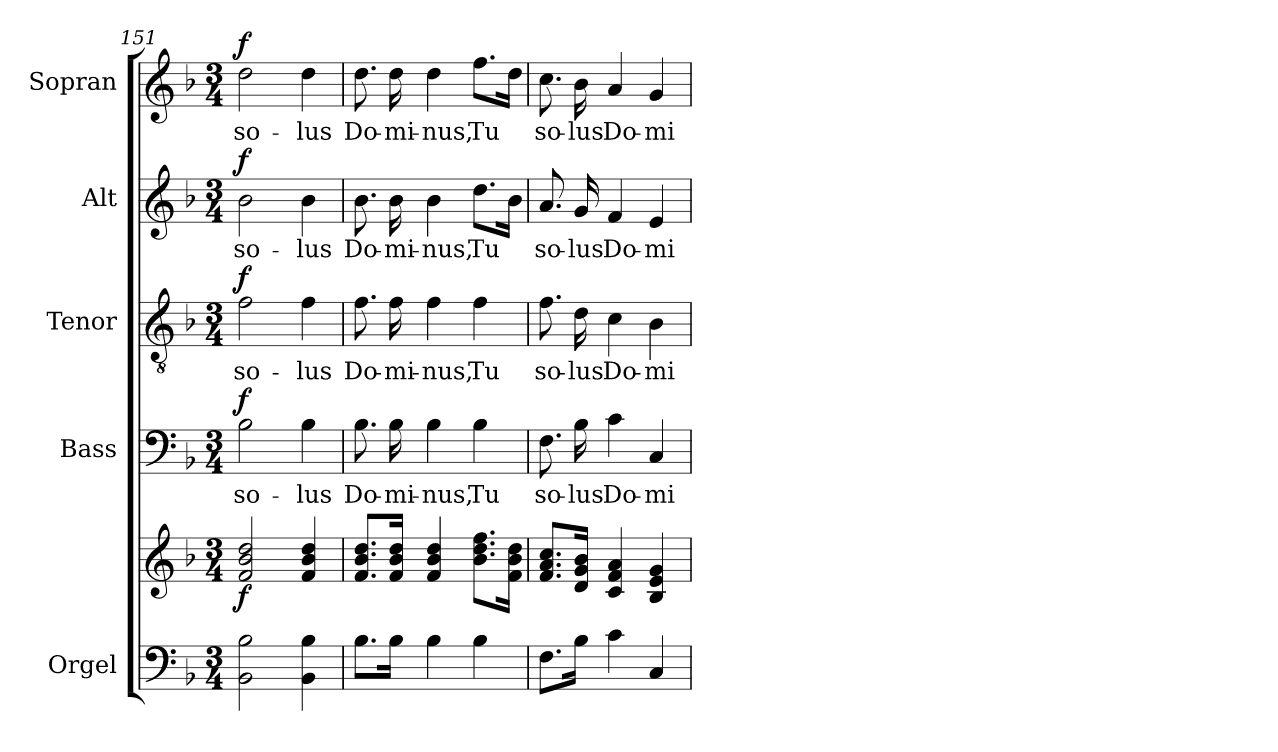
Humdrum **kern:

**kern	**kern	**dynam	**kern	**text	**dynam	**kern	**text	**dynam	**kern	**text	**dynam	**kern	**text	**dynam
*part5	*part5	*part5	*part4	*part4	*part4	*part3	*part3	*part3	*part2	*part2	*part2	*part1	*part1	*part1
*staff6	*staff5	*staff5/6	*staff4	*staff4	*staff4	*staff3	*staff3	*staff3	*staff2	*staff2	*staff2	*staff1	*staff1	*staff1
*I"Orgel	*	*	*I"Bass	*	*	*I"Tenor	*	*	*I"Alt	*	*	*I"Sopran	*	*
*I'Org.	*	*	*I'B.	*	*	*I'T.	*	*	*I'A.	*	*	*I'S.	*	*
!!LO:PB:g=z
*clefF4	*clefG2	*	*clefF4	*	*	*clefGv2	*	*	*clefG2	*	*	*clefG2	*	*
*k[b-]	*k[b-]	*	*k[b-]	*	*	*k[b-]	*	*	*k[b-]	*	*	*k[b-]	*	*
*F:	*F:	*	*F:	*	*	*F:	*	*	*F:	*	*	*F:	*	*
*M3/4	*M3/4	*	*M3/4	*	*	*M3/4	*	*	*M3/4	*	*	*M3/4	*	*
=151	=151	=151	=151	=151	=151	=151	=151	=151	=151	=151	=151	=151	=151	=151
!	!	!LO:DY:b	!	!LO:LY:b	!LO:DY:a	!	!LO:LY:b	!LO:DY:a	!	!LO:LY:b	!LO:DY:a	!	!LO:LY:b	!LO:DY:a
2BB-\ 2B-\	2f/ 2b-/ 2dd/	f	2B-\	so-	f	2f\	so-	f	2b-\	so-	f	2dd\	so-	f
!	!	!	!	!LO:LY:b	!	!	!LO:LY:b	!	!	!LO:LY:b	!	!	!LO:LY:b	!
4BB-\ 4B-\	4f/ 4b-/ 4dd/	.	4B-\	-lus	.	4f\	-lus	.	4b-\	-lus	.	4dd\	-lus	.
=152	=152	=152	=152	=152	=152	=152	=152	=152	=152	=152	=152	=152	=152	=152
!	!	!	!	!LO:LY:b	!	!	!LO:LY:b	!	!	!LO:LY:b	!	!	!LO:LY:b	!
8.B-\L	8.f/ 8.b-/ 8.dd/L	.	8.B-\	Do-	.	8.f\	Do-	.	8.b-\	Do-	.	8.dd\	Do-	.
!	!	!	!	!LO:LY:b	!	!	!LO:LY:b	!	!	!LO:LY:b	!	!	!LO:LY:b	!
16B-\Jk	16f/ 16b-/ 16dd/Jk	.	16B-\	-mi-	.	16f\	-mi-	.	16b-\	-mi-	.	16dd\	-mi-	.
!	!	!	!	!LO:LY:b	!	!	!LO:LY:b	!	!	!LO:LY:b	!	!	!LO:LY:b	!
4B-\	4f/ 4b-/ 4dd/	.	4B-\	-nus,	.	4f\	-nus,	.	4b-\	-nus,	.	4dd\	-nus,	.
!	!	!	!	!LO:LY:b	!	!	!LO:LY:b	!	!	!LO:LY:b	!	!	!LO:LY:b	!
4B-\	8.b-\ 8.dd\ 8.ff\L	.	4B-\	Tu	.	4f\	Tu	.	8.dd\L	Tu	.	8.ff\L	Tu	.
.	16f\ 16b-\ 16dd\Jk	.	.	.	.	.	.	.	16b-\Jk	.	.	16dd\Jk	.	.
=153	=153	=153	=153	=153	=153	=153	=153	=153	=153	=153	=153	=153	=153	=153
!	!	!	!	!LO:LY:b	!	!	!LO:LY:b	!	!	!LO:LY:b	!	!	!LO:LY:b	!
8.F\L	8.f/ 8.a/ 8.cc/L	.	8.F\	so-	.	8.f\	so-	.	8.a/	so-	.	8.cc\	so-	.
!	!	!	!	!LO:LY:b	!	!	!LO:LY:b	!	!	!LO:LY:b	!	!	!LO:LY:b	!
16B-\Jk	16d/ 16g/ 16b-/Jk	.	16B-\	-lus	.	16d\	-lus	.	16g/	-lus	.	16b-\	-lus	.
!	!	!	!	!LO:LY:b	!	!	!LO:LY:b	!	!	!LO:LY:b	!	!	!LO:LY:b	!
4c\	4c/ 4f/ 4a/	.	4c\	Do-	.	4c\	Do-	.	4f/	Do-	.	4a/	Do-	.
!	!	!	!	!LO:LY:b	!	!	!LO:LY:b	!	!	!LO:LY:b	!	!	!LO:LY:b	!
4C/	4B-/ 4e/ 4g/	.	4C/	-mi-	.	4B-\	-mi-	.	4e/	-mi-	.	4g/	-mi-	.
=	=	=	=	=	=	=	=	=	=	=	=	=	=	=
*-	*-	*-	*-	*-	*-	*-	*-	*-	*-	*-	*-	*-	*-	*-
